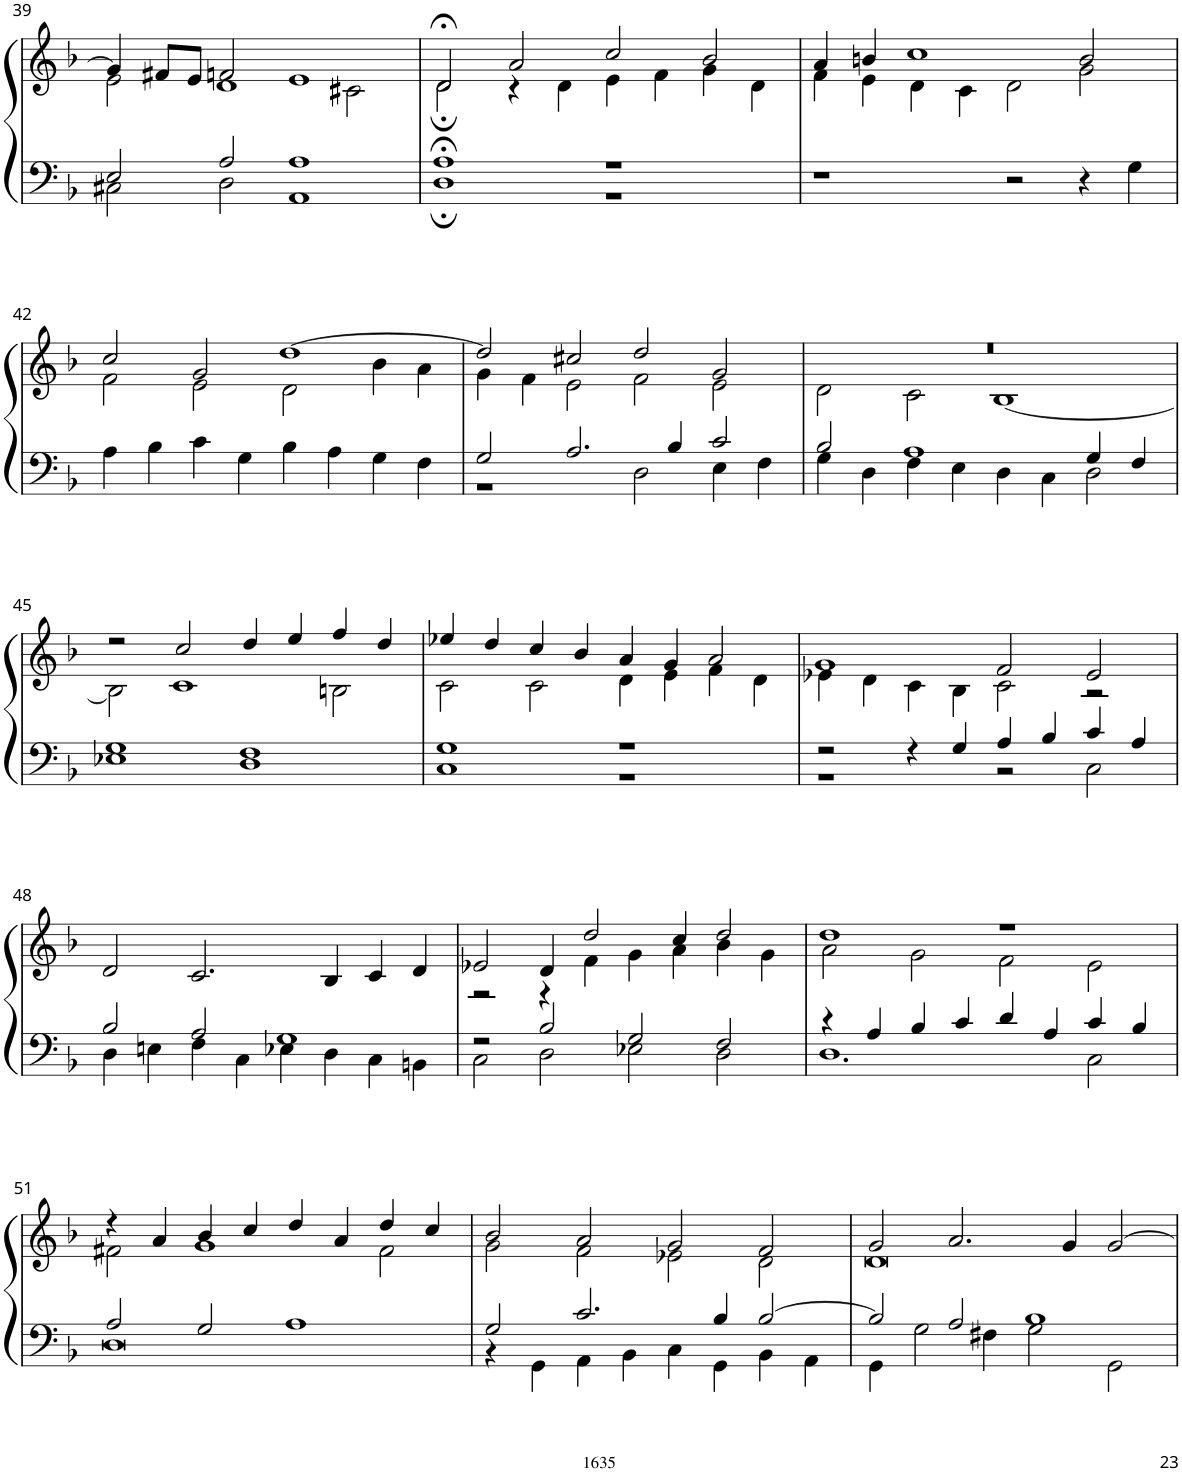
**kern	**kern
*part1	*part1
*staff2	*staff1
*I"Organ	*
*I'Org.	*
!!LO:PB:g=z
*clefF4	*clefG2
*k[b-]	*k[b-]
*M4/2	*M4/2
=39	=39
*^	*^
2E/	2C#X\	4g/]	2e\
.	.	8f#X/L	.
.	.	8e/J	.
2A/	2D\	2fn/	1d
1A	1AA	1e	.
.	.	.	2c#X\
=40	=40	=40	=40
1A;<	1D;	2d;</	2d;\
.	.	2a/	4r
.	.	.	4d\
1r	1r	2cc/	4e\
.	.	.	4f\
.	.	2b-/	4g\
.	.	.	4d\
*v	*v	*	*
=41	=41	=41
1r	4a/	4f\
.	4bn/	4e\
.	1cc	4d\
.	.	4c\
2r	.	2d\
4r	2b/	2g\
4G\	.	.
!!LO:LB:g=z	!!
=42	=42	=42
4A\	2cc/	2f\
4B-\	.	.
4c\	2g/	2e\
4G\	.	.
4B-\	[1dd	2d\
4A\	.	.
4G\	.	4b-\
4F\	.	4a\
=43	=43	=43
*^	*	*
2G/	1r	2dd/]	4g\
.	.	.	4f\
2.A/	.	2cc#X/	2e\
.	2D\	2dd/	2f\
4B-/	.	.	.
2c/	4E\	2g/	2e\
.	4F\	.	.
=44	=44	=44	=44
2B-/	4G\	0r	2d\
.	4D\	.	.
1A	4F\	.	2c\
.	4E\	.	.
.	4D\	.	[1B-
.	4C\	.	.
4G/	2D\	.	.
4F/	.	.	.
!!LO:LB:g=z	!!
=45	=45	=45	=45
1G	1E-X	2r	2B-\]
.	.	2cc/	1c
1F	1D	4dd/	.
.	.	4ee/	.
.	.	4ff/	2Bn\
.	.	4dd/	.
=46	=46	=46	=46
1G	1C	4ee-X/	2c\
.	.	4dd/	.
.	.	4cc/	2c\
.	.	4b-/	.
1r	1r	4a/	4d\
.	.	4g/	4e\
.	.	2a/	4f\
.	.	.	4d\
=47	=47	=47	=47
2r	1r	1g	4e-X\
.	.	.	4d\
4r	.	.	4c\
4G/	.	.	4B-\
4A/	2r	2f/	2c\
4B-/	.	.	.
4c/	2C\	2e-/	2r
4A/	.	.	.
*	*	*v	*v
!!LO:LB:g=z
=48	=48	=48
2B-/	4D\	2d/
.	4En\	.
2A/	4F\	2.c/
.	4C\	.
1G	4E-X\	.
.	4D\	4B-/
.	4C\	4c/
.	4BBn\	4d/
=49	=49	=49
*	*	*^
2r	2C\	2e-X/	2r
2B-/	2D\	4d/	4r
.	.	2dd/	4f\
2G/	2E-X\	.	4g\
.	.	4cc/	4a\
2F/	2D\	2dd/	4b-\
.	.	.	4g\
=50	=50	=50	=50
4r	1.D	1dd	2a\
4A/	.	.	.
4B-/	.	.	2g\
4c/	.	.	.
4d/	.	1r	2f\
4A/	.	.	.
4c/	2C\	.	2e\
4B-/	.	.	.
!!LO:LB:g=z	!!
=51	=51	=51	=51
2A/	0D	4r	2f#X\
.	.	4a/	.
2G/	.	4b-/	1g
.	.	4cc/	.
1A	.	4dd/	.
.	.	4a/	.
.	.	4dd/	2f#\
.	.	4cc/	.
=52	=52	=52	=52
2G/	4r	2b-/	2g\
.	4GG\	.	.
2.c/	4AA\	2a/	2f\
.	4BB-\	.	.
.	4C\	2g/	2e-X\
4B-/	4GG\	.	.
[2B-/	4BB-\	2f/	2d\
.	4AA\	.	.
=53	=53	=53	=53
2B-/]	4GG\	2g/	0d
.	2G\	.	.
2A/	.	2.a/	.
.	4F#X\	.	.
1B-	2G\	.	.
.	.	4g/	.
.	2GG\	[2g/	.
*v	*v	*	*
*	*v	*v
=	=
*-	*-
